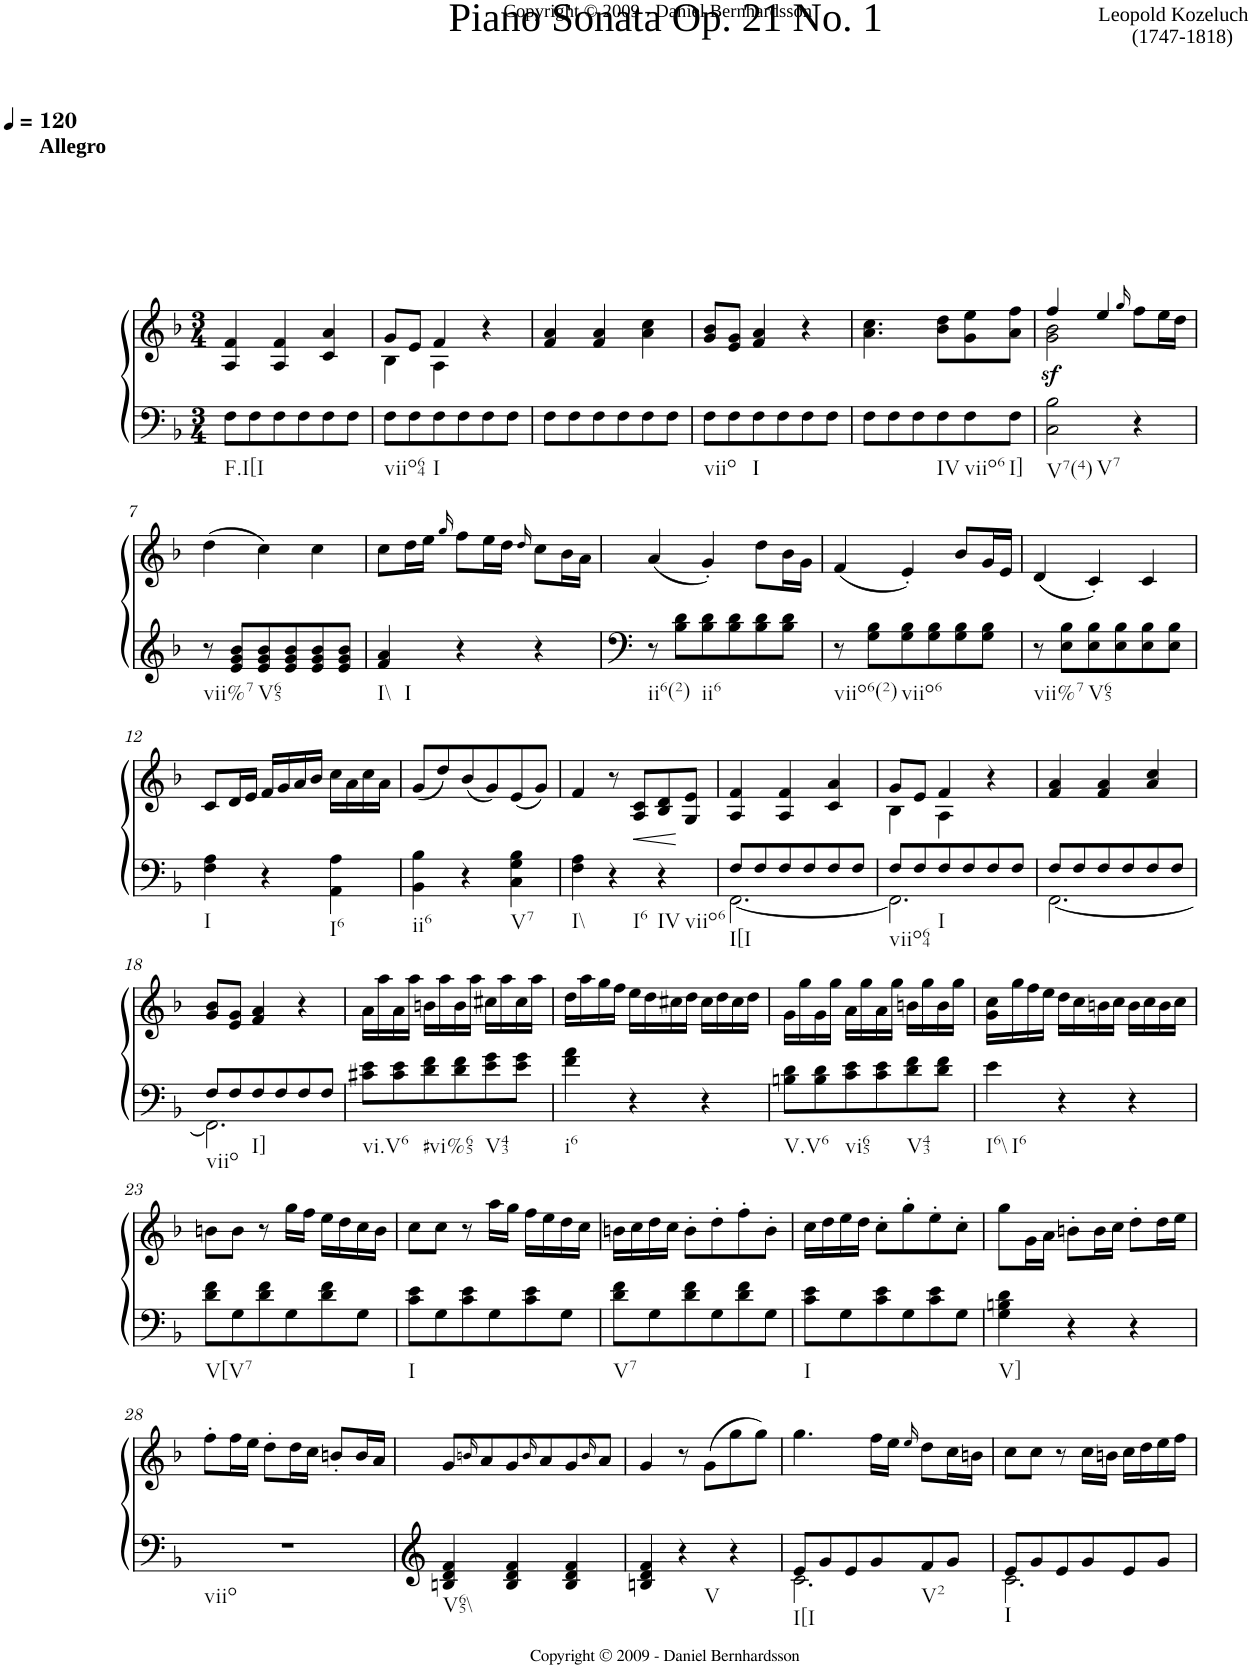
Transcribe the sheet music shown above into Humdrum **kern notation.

**kern	**kern	**dynam
*part1	*part1	*part1
*staff2	*staff1	*staff1/2
*I"Piano	*	*
*I'Pno.	*	*
*clefF4	*clefG2	*
*k[b-]	*k[b-]	*
*F:	*F:	*
*M3/4	*M3/4	*
*MM120	*MM120	*
=1	=1	=1
!	!LO:TX:a:B:t=Allegro	!
!LO:TX:b:t=F.I[I	!	!
8F\L	4A/ 4f/	.
8F\	.	.
8F\	4A/ 4f/	.
8F\	.	.
8F\	4c/ 4a/	.
8F\J	.	.
=2	=2	=2
*	*^	*
!LO:TX:b:t=viio64	!	!	!
8F\L	8g/L	4B-\	.
8F\	8e/J	.	.
!LO:TX:b:t=I	!	!	!
8F\	4f/	4A\	.
8F\	.	.	.
8F\	4r	4ryy	.
8F\J	.	.	.
*	*v	*v	*
=3	=3	=3
8F\L	4f/ 4a/	.
8F\	.	.
8F\	4f/ 4a/	.
8F\	.	.
8F\	4a\ 4cc\	.
8F\J	.	.
=4	=4	=4
!LO:TX:b:t=viio	!	!
8F\L	8g/ 8b-/L	.
8F\	8e/ 8g/J	.
!LO:TX:b:t=I	!	!
8F\	4f/ 4a/	.
8F\	.	.
8F\	4r	.
8F\J	.	.
=5	=5	=5
8F\L	4.a\ 4.cc\	.
8F\	.	.
8F\	.	.
!LO:TX:b:t=IV	!	!
8F\	8b-\ 8dd\L	.
!LO:TX:b:t=viio6	!	!
8F\	8g\ 8ee\	.
!LO:TX:b:t=I]	!	!
8F\J	8a\ 8ff\J	.
=6	=6	=6
*	*^	*
!LO:TX:b:t=V7(4)	!	!	!
!LO:TX:b:t=V7	!	!	!
!	!	!	!LO:DY:b
2C\ 2B-\	4ff/	2g\ 2b-\	sf
.	4ee/	.	.
.	16qgg/	.	.
4r	8ff\L	4ryy	.
.	16ee\L	.	.
.	16dd\JJ	.	.
*	*v	*v	*
!!LO:LB:g=z
=7	=7	=7
!LO:TX:b:t=vii%7	!	!
8r	(4dd\	.
8e/ 8g/ 8b-/L	.	.
!LO:TX:b:t=V65	!	!
8e/ 8g/ 8b-/	4cc\)	.
8e/ 8g/ 8b-/	.	.
8e/ 8g/ 8b-/	4cc\	.
8e/ 8g/ 8b-/J	.	.
=8	=8	=8
!LO:TX:b:t=I\\	!	!
!LO:TX:b:t=I	!	!
4f/ 4a/	8cc\L	.
.	16dd\L	.
.	16ee\JJ	.
.	16qgg/	.
4r	8ff\L	.
.	16ee\L	.
.	16dd\JJ	.
.	16qdd/	.
4r	8cc\L	.
.	16b-\L	.
.	16a\JJ	.
=9	=9	=9
!LO:TX:b:t=ii6(2)	!	!
8r	(4a/	.
8B-\ 8d\L	.	.
!LO:TX:b:t=ii6	!	!
8B-\ 8d\	4g'/)	.
8B-\ 8d\	.	.
8B-\ 8d\	8dd\L	.
8B-\ 8d\J	16b-\L	.
.	16g\JJ	.
=10	=10	=10
!LO:TX:b:t=viio6(2)	!	!
8r	(4f/	.
8G\ 8B-\L	.	.
!LO:TX:b:t=viio6	!	!
8G\ 8B-\	4e'/)	.
8G\ 8B-\	.	.
8G\ 8B-\	8b-/L	.
8G\ 8B-\J	16g/L	.
.	16e/JJ	.
=11	=11	=11
!LO:TX:b:t=vii%7	!	!
8r	(4d/	.
8E\ 8B-\L	.	.
!LO:TX:b:t=V65	!	!
8E\ 8B-\	4c'/)	.
8E\ 8B-\	.	.
8E\ 8B-\	4c/	.
8E\ 8B-\J	.	.
!!LO:LB:g=z
=12	=12	=12
!LO:TX:b:t=I	!	!
4F\ 4A\	8c/L	.
.	16d/L	.
.	16e/JJ	.
4r	16f/LL	.
.	16g/	.
.	16a/	.
.	16b-/JJ	.
!LO:TX:b:t=I6	!	!
4AA\ 4A\	16cc\LL	.
.	16a\	.
.	16cc\	.
.	16a\JJ	.
=13	=13	=13
!LO:TX:b:t=ii6	!	!
4BB-\ 4B-\	(8g/L	.
.	8dd/)	.
4r	(8b-/	.
.	8g/)	.
!LO:TX:b:t=V7	!	!
4C\ 4G\ 4B-\	(8e/	.
.	8g/J)	.
=14	=14	=14
!LO:TX:b:t=I\\	!	!
4F\ 4A\	4f/	.
!LO:TX:b:t=I6	!	!
4r	8r	.
!	!	!LO:HP:b
.	8A/ 8c/L	<
!LO:TX:b:t=IV	!	!
!LO:TX:b:t=viio6	!	!
4r	8B-/ 8d/	.
.	8G/ 8e/J	[
=15	=15	=15
*^	*	*
!LO:TX:b:t=I[I	!	!	!
8F/L	[<2.FF\	4A/ 4f/	.
8F/	.	.	.
8F/	.	4A/ 4f/	.
8F/	.	.	.
8F/	.	4c/ 4a/	.
8F/J	.	.	.
=16	=16	=16	=16
*	*	*^	*
!LO:TX:b:t=viio64	!	!	!	!
8F/L	2.FF\]	8g/L	4B-\	.
8F/	.	8e/J	.	.
!LO:TX:b:t=I	!	!	!	!
8F/	.	4f/	4A\	.
8F/	.	.	.	.
8F/	.	4r	4ryy	.
8F/J	.	.	.	.
*	*	*v	*v	*
=17	=17	=17	=17
8F/L	[<2.FF\	4f/ 4a/	.
8F/	.	.	.
8F/	.	4f/ 4a/	.
8F/	.	.	.
8F/	.	4a/ 4cc/	.
8F/J	.	.	.
!!LO:LB:g=z
=18	=18	=18	=18
!LO:TX:b:t=viio	!	!	!
8F/L	2.FF\]	8g/ 8b-/L	.
8F/	.	8e/ 8g/J	.
!LO:TX:b:t=I]	!	!	!
8F/	.	4f/ 4a/	.
8F/	.	.	.
8F/	.	4r	.
8F/J	.	.	.
*v	*v	*	*
=19	=19	=19
!LO:TX:b:t=vi.V6	!	!
8c#X\ 8e\L	16a\LL	.
.	16aa\	.
8c#\ 8e\	16a\	.
.	16aa\JJ	.
!LO:TX:b:t=#vi%65	!	!
8d\ 8f\	16bn\LL	.
.	16aa\	.
8d\ 8f\	16b\	.
.	16aa\JJ	.
!LO:TX:b:t=V43	!	!
8e\ 8g\	16cc#X\LL	.
.	16aa\	.
8e\ 8g\J	16cc#\	.
.	16aa\JJ	.
=20	=20	=20
!LO:TX:b:t=i6	!	!
4f\ 4a\	16dd\LL	.
.	16aa\	.
.	16gg\	.
.	16ff\JJ	.
4r	16ee\LL	.
.	16dd\	.
.	16cc#X\	.
.	16dd\JJ	.
4r	16cc#\LL	.
.	16dd\	.
.	16cc#\	.
.	16dd\JJ	.
=21	=21	=21
!LO:TX:b:t=V.V6	!	!
8Bn\ 8d\L	16g\LL	.
.	16gg\	.
8B\ 8d\	16g\	.
.	16gg\JJ	.
!LO:TX:b:t=vi65	!	!
8c\ 8e\	16a\LL	.
.	16gg\	.
8c\ 8e\	16a\	.
.	16gg\JJ	.
!LO:TX:b:t=V43	!	!
8d\ 8f\	16bn\LL	.
.	16gg\	.
8d\ 8f\J	16b\	.
.	16gg\JJ	.
=22	=22	=22
!LO:TX:b:t=I6\\	!	!
!LO:TX:b:t=I6	!	!
4e\	16g\ 16cc\LL	.
.	16gg\	.
.	16ff\	.
.	16ee\JJ	.
4r	16dd\LL	.
.	16cc\	.
.	16bn\	.
.	16cc\JJ	.
4r	16b\LL	.
.	16cc\	.
.	16b\	.
.	16cc\JJ	.
!!LO:LB:g=z
=23	=23	=23
!LO:TX:b:t=V[V7	!	!
8d\ 8f\L	8bn\L	.
8G\	8b\J	.
8d\ 8f\	8r	.
8G\	16gg\LL	.
.	16ff\JJ	.
8d\ 8f\	16ee\LL	.
.	16dd\	.
8G\J	16cc\	.
.	16b\JJ	.
=24	=24	=24
!LO:TX:b:t=I	!	!
8c\ 8e\L	8cc\L	.
8G\	8cc\J	.
8c\ 8e\	8r	.
8G\	16aa\LL	.
.	16gg\JJ	.
8c\ 8e\	16ff\LL	.
.	16ee\	.
8G\J	16dd\	.
.	16cc\JJ	.
=25	=25	=25
!LO:TX:b:t=V7	!	!
8d\ 8f\L	16bn\LL	.
.	16cc\	.
8G\	16dd\	.
.	16cc\JJ	.
8d\ 8f\	8b'\L	.
8G\	8dd'\	.
8d\ 8f\	8ff'\	.
8G\J	8b'\J	.
=26	=26	=26
!LO:TX:b:t=I	!	!
8c\ 8e\L	16cc\LL	.
.	16dd\	.
8G\	16ee\	.
.	16dd\JJ	.
8c\ 8e\	8cc'\L	.
8G\	8gg'\	.
8c\ 8e\	8ee'\	.
8G\J	8cc'\J	.
=27	=27	=27
!LO:TX:b:t=V]	!	!
4G\ 4Bn\ 4d\	8gg\L	.
.	16g\L	.
.	16a\JJ	.
4r	8bn'\L	.
.	16b\L	.
.	16cc\JJ	.
4r	8dd'\L	.
.	16dd\L	.
.	16ee\JJ	.
!!LO:LB:g=z
=28	=28	=28
!LO:TX:b:t=viio	!	!
2.r	8ff'\L	.
.	16ff\L	.
.	16ee\JJ	.
.	8dd'\L	.
.	16dd\L	.
.	16cc\JJ	.
.	8bn'/L	.
.	16b/L	.
.	16a/JJ	.
=29	=29	=29
!LO:TX:b:t=V65\\	!	!
4Bn/ 4d/ 4f/	8g/L	.
.	16qbn/	.
.	8a/	.
4B/ 4d/ 4f/	8g/	.
.	16qb/	.
.	8a/	.
4B/ 4d/ 4f/	8g/	.
.	16qb/	.
.	8a/J	.
=30	=30	=30
4Bn/ 4d/ 4f/	4g/	.
!LO:TX:b:t=V	!	!
4r	8r	.
.	(8g\L	.
4r	8gg\	.
.	8gg\J)	.
=31	=31	=31
*^	*	*
!LO:TX:b:t=I[I	!	!	!
8e/L	2.c\	4.gg\	.
8g/	.	.	.
8e/	.	.	.
8g/	.	16ff\LL	.
.	.	16ee\JJ	.
.	.	16qee/	.
!LO:TX:b:t=V2	!	!	!
8f/	.	8dd\L	.
8g/J	.	16cc\L	.
.	.	16bn\JJ	.
=32	=32	=32	=32
!LO:TX:b:t=I	!	!	!
8e/L	2.c\	8cc\L	.
8g/	.	8cc\J	.
8e/	.	8r	.
8g/	.	16cc\LL	.
.	.	16bn\JJ	.
8e/	.	16cc\LL	.
.	.	16dd\	.
8g/J	.	16ee\	.
.	.	16ff\JJ	.
*v	*v	*	*
=	=	=
*-	*-	*-
